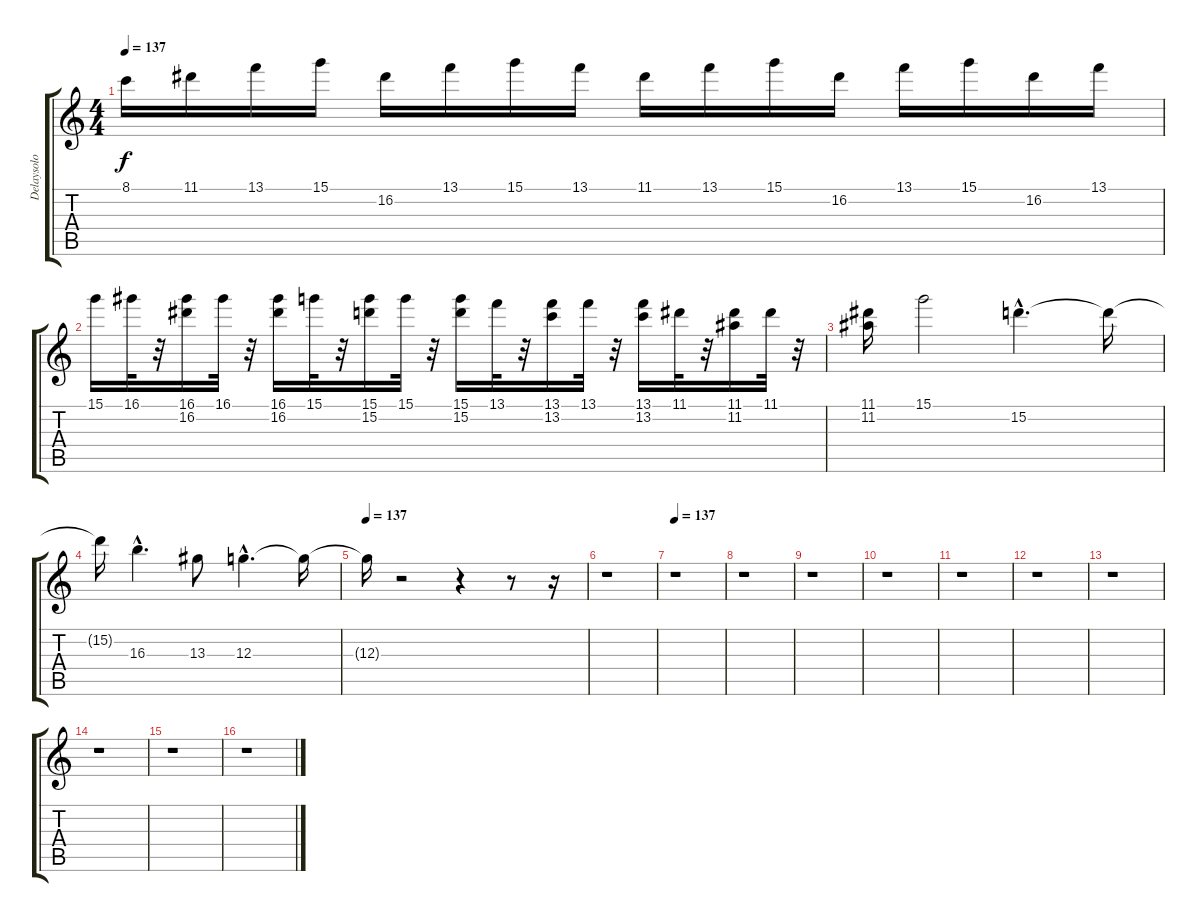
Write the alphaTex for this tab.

\track ("Delaysolo" "Delaysolo") {instrument distortionguitar}
\staff {score tabs}
\tuning (E4 B3 G3 D3 A2 E2) {hide}
\ts (4 4)
\tempo 137
\clef g2
\ks c
8.1.16{dy f} 11.1.16 13.1.16 15.1.16 16.2.16 13.1.16 15.1.16 13.1.16 11.1.16 13.1.16 15.1.16 16.2.16 13.1.16 15.1.16 16.2.16 13.1.16 |
15.1.16 16.1.32 r.32 (16.1 16.2).16 16.1.32 r.32 (16.1 16.2).16 15.1.32 r.32 (15.1 15.2).16 15.1.32 r.32 (15.1 15.2).16 13.1.32 r.32 (13.1 13.2).16 13.1.32 r.32 (13.1 13.2).16 11.1.32 r.32 (11.1 11.2).16 11.1.32 r.32 |
(11.1 11.2).16 15.1.2 15.2{hac}.4{d} 15.2{t}.16 |
15.2{t}.16 16.3{hac}.4{d} 13.3.8 12.3{hac}.4{d} 12.3{t}.16 |
\tempo 137
12.3{t}.16 r.2 r.4 r.8 r.16 |
r.1 |
\tempo 137
r.1 |
r.1 |
r.1 |
r.1 |
r.1 |
r.1 |
r.1 |
r.1 |
r.1 |
r.1
